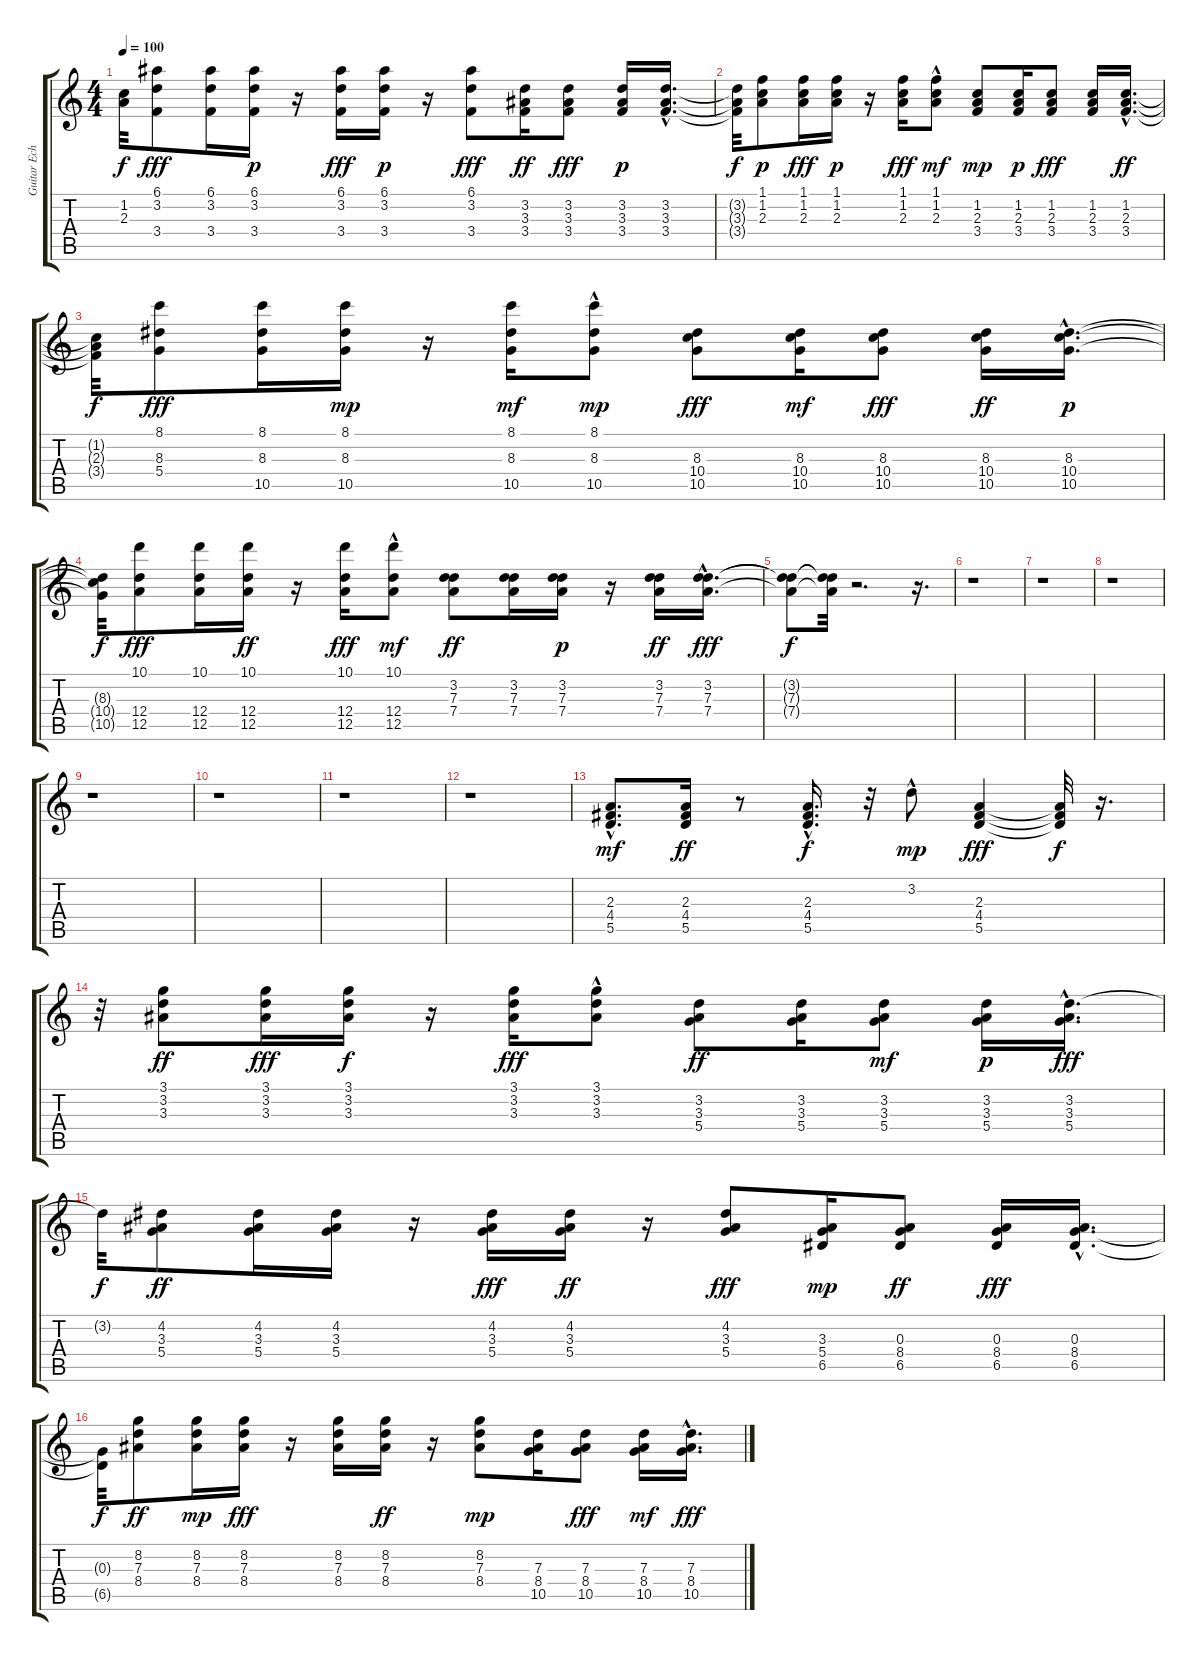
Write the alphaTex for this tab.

\track ("Guitar Echo" "Guitar Ech") {instrument electricguitarmuted}
\staff {score tabs}
\tuning (E4 B3 G3 D3 A2 E2) {hide}
\ts (4 4)
\tempo 100
\clef g2
\ks c
(1.2{t} 2.3{t}).32{dy f} (6.1 3.2 3.4).8{dy fff} (6.1 3.2 3.4).16 (6.1 3.2 3.4).16{dy p} r.16 (6.1 3.2 3.4).16{dy fff} (6.1 3.2 3.4).16{dy p} r.16 (6.1 3.2 3.4).8{dy fff} (3.2 3.3 3.4).16{dy ff} (3.2 3.3 3.4).8{dy fff} (3.2 3.3 3.4).16{dy p} (3.2{hac} 3.3{hac} 3.4{hac}).16{d} |
(3.2{t} 3.3{t} 3.4{t}).32{dy f} (1.1 1.2 2.3).8{dy p} (1.1 1.2 2.3).16{dy fff} (1.1 1.2 2.3).16{dy p} r.16 (1.1 1.2 2.3).16{dy fff} (1.1{hac} 1.2 2.3).8{dy mf} (1.2 2.3 3.4).8{dy mp} (1.2 2.3 3.4).16{dy p} (1.2 2.3 3.4).8{dy fff} (1.2 2.3 3.4).16 (1.2{hac} 2.3{hac} 3.4{hac}).16{d dy ff} |
(1.2{t} 2.3{t} 3.4{t}).32{dy f} (8.1 8.3 5.4).8{dy fff} (8.1 8.3 10.5).16 (8.1 8.3 10.5).16{dy mp} r.16 (8.1 8.3 10.5).16{dy mf} (8.1{hac} 8.3 10.5).8{dy mp} (8.3 10.4 10.5).8{dy fff} (8.3 10.4 10.5).16{dy mf} (8.3 10.4 10.5).8{dy fff} (8.3 10.4 10.5).16{dy ff} (8.3{hac} 10.4{hac} 10.5{hac}).16{d dy p} |
(8.3{t} 10.4{t} 10.5{t}).32{dy f} (10.1 12.4 12.5).8{dy fff} (10.1 12.4 12.5).16 (10.1 12.4 12.5).16{dy ff} r.16 (10.1 12.4 12.5).16{dy fff} (10.1{hac} 12.4 12.5).8{dy mf} (3.2 7.3 7.4).8{dy ff} (3.2 7.3 7.4).16 (3.2 7.3 7.4).16{dy p} r.16 (3.2 7.3 7.4).16{dy ff} (3.2{hac} 7.3{hac} 7.4{hac}).16{d dy fff} |
(3.2{t} 7.3{t} 7.4{t}).8{dy f} (3.2{t} 7.3{t} 7.4{t}).32 r.2{d} r.16{d} |
r.1 |
r.1 |
r.1 |
r.1 |
r.1 |
r.1 |
r.1 |
(2.3{hac} 4.4{hac} 5.5{hac}).8{d dy mf} (2.3 4.4 5.5).16{dy ff} r.8 (2.3{hac} 4.4{hac} 5.5{hac}).16{d dy f} r.32 3.2{hac}.8{dy mp} (2.3 4.4 5.5).4{dy fff} (2.3{t} 4.4{t} 5.5{t}).32{dy f} r.16{d} |
r.32 (3.1 3.2 3.3).8{dy ff} (3.1 3.2 3.3).16{dy fff} (3.1 3.2 3.3).16{dy f} r.16 (3.1 3.2 3.3).16{dy fff} (3.1{hac} 3.2 3.3).8 (3.2 3.3 5.4).8{dy ff} (3.2 3.3 5.4).16 (3.2 3.3 5.4).8{dy mf} (3.2 3.3 5.4).16{dy p} (3.2{hac} 3.3 5.4).16{d dy fff} |
3.2{t}.32{dy f} (4.2 3.3 5.4).8{dy ff} (4.2 3.3 5.4).16 (4.2 3.3 5.4).16 r.16 (4.2 3.3 5.4).16{dy fff} (4.2 3.3 5.4).16{dy ff} r.16 (4.2 3.3 5.4).8{dy fff} (3.3 5.4 6.5).16{dy mp} (0.3 8.4 6.5).8{dy ff} (0.3 8.4 6.5).16{dy fff} (0.3{hac} 8.4 6.5{hac}).16{d} |
(0.3{t} 6.5{t}).32{dy f} (8.2 7.3 8.4).8{dy ff} (8.2 7.3 8.4).16{dy mp} (8.2 7.3 8.4).16{dy fff} r.16 (8.2 7.3 8.4).16 (8.2 7.3 8.4).16{dy ff} r.16 (8.2 7.3 8.4).8{dy mp} (7.3 8.4 10.5).16 (7.3 8.4 10.5).8{dy fff} (7.3 8.4 10.5).16{dy mf} (7.3{hac} 8.4 10.5).16{d dy fff}
